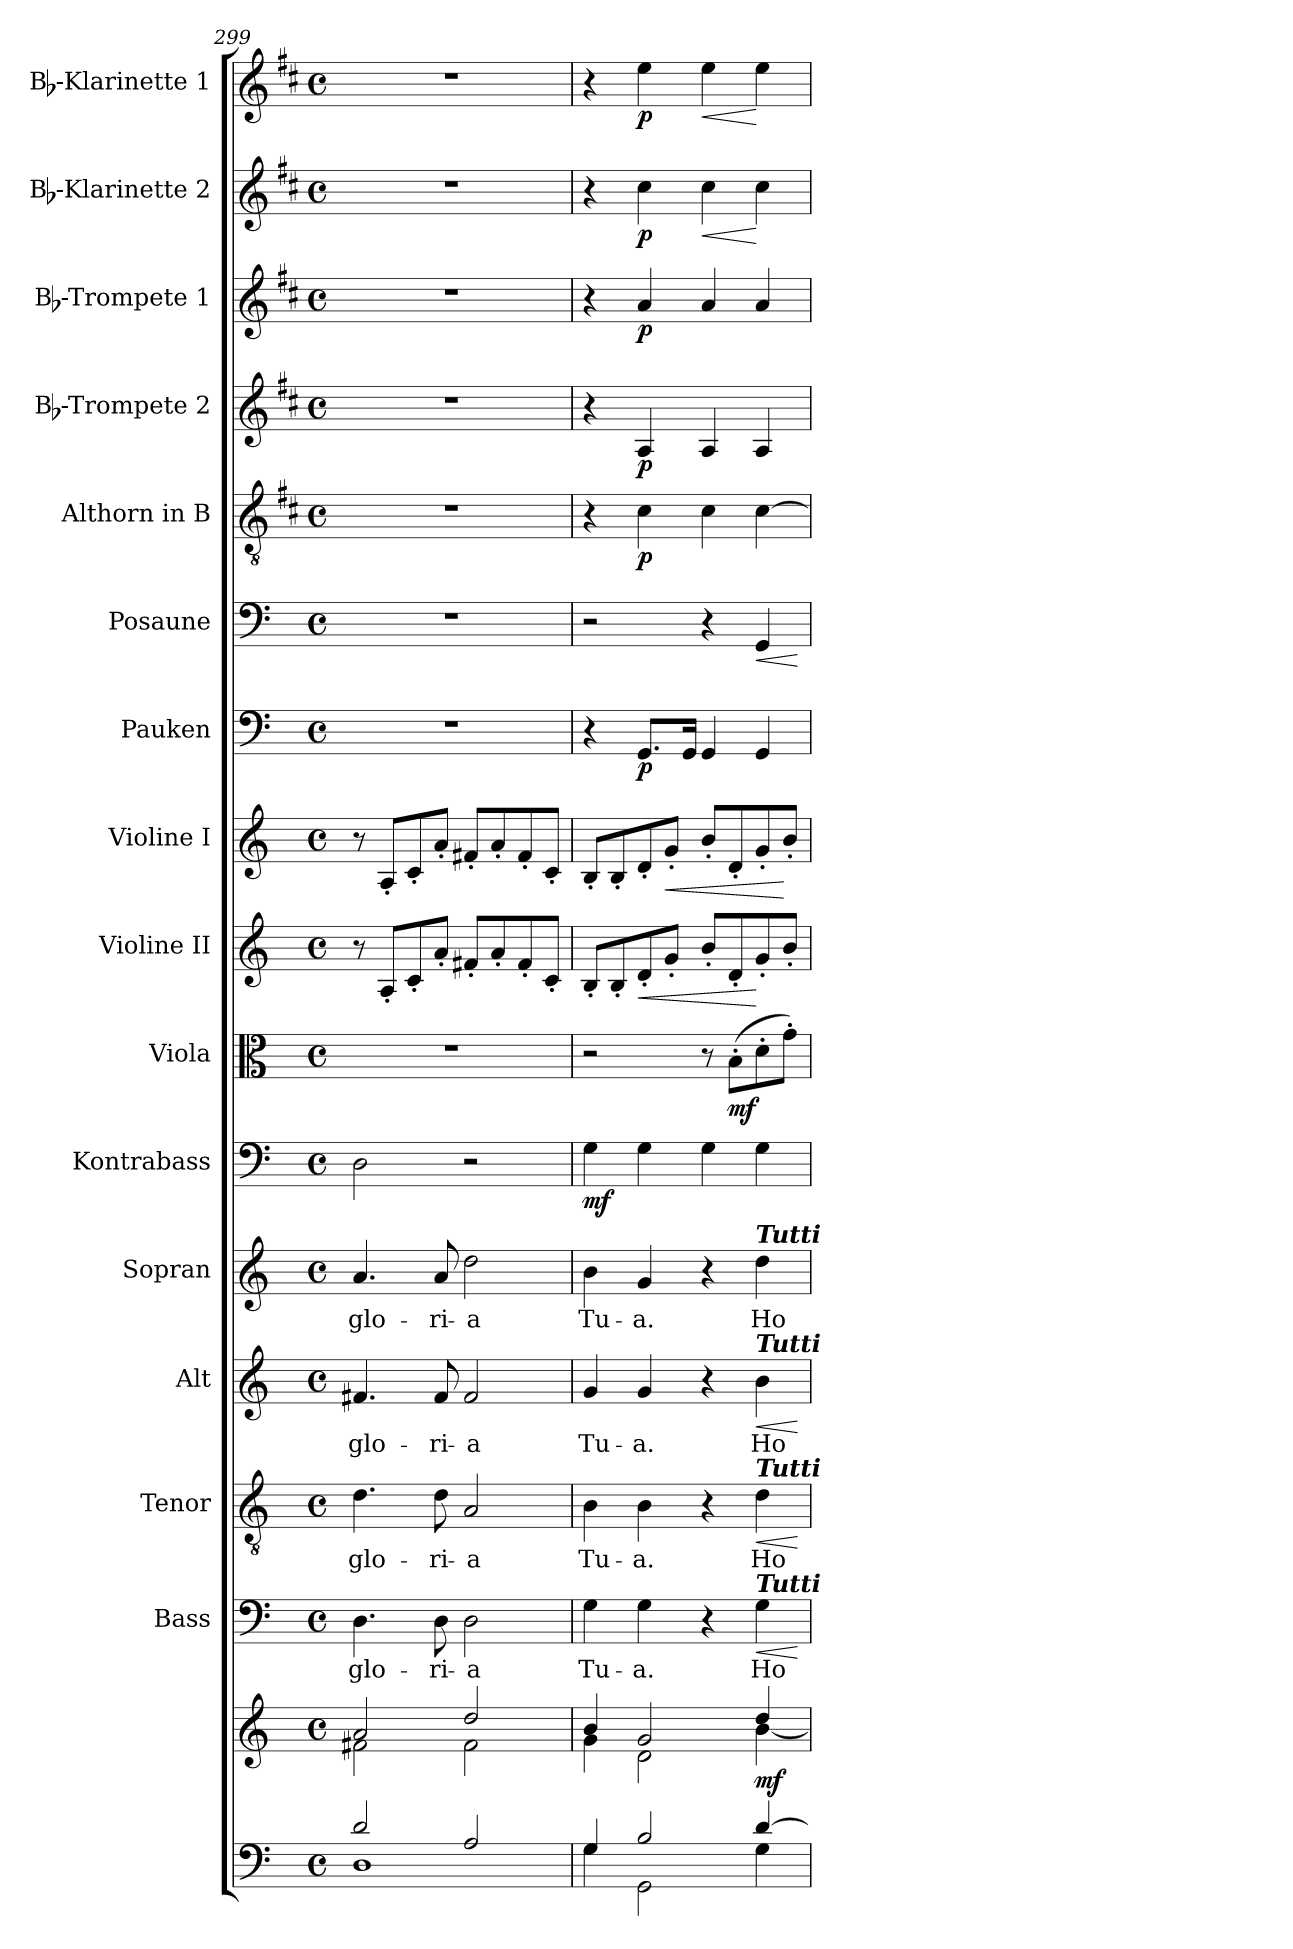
**kern	**kern	**dynam	**kern	**text	**dynam	**kern	**text	**dynam	**kern	**text	**dynam	**kern	**text	**kern	**dynam	**kern	**dynam	**kern	**dynam	**kern	**dynam	**kern	**dynam	**kern	**dynam	**kern	**dynam	**kern	**dynam	**kern	**dynam	**kern	**dynam	**kern	**dynam
*part16	*part16	*part16	*part15	*part15	*part15	*part14	*part14	*part14	*part13	*part13	*part13	*part12	*part12	*part11	*part11	*part10	*part10	*part9	*part9	*part8	*part8	*part7	*part7	*part6	*part6	*part5	*part5	*part4	*part4	*part3	*part3	*part2	*part2	*part1	*part1
*staff17	*staff16	*staff16/17	*staff15	*staff15	*staff15	*staff14	*staff14	*staff14	*staff13	*staff13	*staff13	*staff12	*staff12	*staff11	*staff11	*staff10	*staff10	*staff9	*staff9	*staff8	*staff8	*staff7	*staff7	*staff6	*staff6	*staff5	*staff5	*staff4	*staff4	*staff3	*staff3	*staff2	*staff2	*staff1	*staff1
*	*	*	*I"Bass	*	*	*I"Tenor	*	*	*I"Alt	*	*	*I"Sopran	*	*I"Kontrabass	*	*I"Viola	*	*I"Violine II	*	*I"Violine I	*	*I"Pauken	*	*I"Posaune	*	*I"Althorn in B	*	*I"Bb-Trompete 2	*	*I"Bb-Trompete 1	*	*I"Bb-Klarinette 2	*	*I"Bb-Klarinette 1	*
*	*	*	*I'B.	*	*	*I'T.	*	*	*I'A.	*	*	*I'S.	*	*I'Kb.	*	*I'Vla.	*	*I'Vl. II	*	*I'Vl. I	*	*I'Pk.	*	*I'Pos.	*	*	*	*I'Bb Trp. 2	*	*I'Bb Trp. 1	*	*I'Bb Kl. 2	*	*I'Bb Kl. 1	*
*clefF4	*clefG2	*	*clefF4	*	*	*clefGv2	*	*	*clefG2	*	*	*clefG2	*	*clefF4	*	*clefC3	*	*clefG2	*	*clefG2	*	*clefF4	*	*clefF4	*	*clefGv2	*	*clefG2	*	*clefG2	*	*clefG2	*	*clefG2	*
*	*	*	*	*	*	*	*	*	*	*	*	*	*	*ITrd7c12	*	*	*	*	*	*	*	*	*	*	*	*ITrd1c2	*	*ITrd1c2	*	*ITrd1c2	*	*ITrd1c2	*	*ITrd1c2	*
*k[]	*k[]	*	*k[]	*	*	*k[]	*	*	*k[]	*	*	*k[]	*	*k[]	*	*k[]	*	*k[]	*	*k[]	*	*k[]	*	*k[]	*	*k[]	*	*k[]	*	*k[]	*	*k[]	*	*k[]	*
*C:	*C:	*	*C:	*	*	*C:	*	*	*C:	*	*	*C:	*	*C:	*	*C:	*	*C:	*	*C:	*	*C:	*	*C:	*	*C:	*	*C:	*	*C:	*	*C:	*	*C:	*
*M4/4	*M4/4	*	*M4/4	*	*	*M4/4	*	*	*M4/4	*	*	*M4/4	*	*M4/4	*	*M4/4	*	*M4/4	*	*M4/4	*	*M4/4	*	*M4/4	*	*M4/4	*	*M4/4	*	*M4/4	*	*M4/4	*	*M4/4	*
*met(c)	*met(c)	*	*met(c)	*	*	*met(c)	*	*	*met(c)	*	*	*met(c)	*	*met(c)	*	*met(c)	*	*met(c)	*	*met(c)	*	*met(c)	*	*met(c)	*	*met(c)	*	*met(c)	*	*met(c)	*	*met(c)	*	*met(c)	*
=299	=299	=299	=299	=299	=299	=299	=299	=299	=299	=299	=299	=299	=299	=299	=299	=299	=299	=299	=299	=299	=299	=299	=299	=299	=299	=299	=299	=299	=299	=299	=299	=299	=299	=299	=299
*^	*^	*	*	*	*	*	*	*	*	*	*	*	*	*	*	*	*	*	*	*	*	*	*	*	*	*	*	*	*	*	*	*	*	*	*
!	!	!	!	!	!	!LO:LY:b	!	!	!LO:LY:b	!	!	!LO:LY:b	!	!	!LO:LY:b	!	!	!	!	!	!	!	!	!	!	!	!	!	!	!	!	!	!	!	!	!	!
2d/	1D	2a/	2f#X\	.	4.D\	glo-	.	4.d\	glo-	.	4.f#X/	glo-	.	4.a/	glo-	2DD\	.	1r	.	8r	.	8r	.	1r	.	1r	.	1r	.	1r	.	1r	.	1r	.	1r	.
.	.	.	.	.	.	.	.	.	.	.	.	.	.	.	.	.	.	.	.	8A'</L	.	8A'</L	.	.	.	.	.	.	.	.	.	.	.	.	.	.	.
.	.	.	.	.	.	.	.	.	.	.	.	.	.	.	.	.	.	.	.	8c'</	.	8c'</	.	.	.	.	.	.	.	.	.	.	.	.	.	.	.
!	!	!	!	!	!	!LO:LY:b	!	!	!LO:LY:b	!	!	!LO:LY:b	!	!	!LO:LY:b	!	!	!	!	!	!	!	!	!	!	!	!	!	!	!	!	!	!	!	!	!	!
.	.	.	.	.	8D\	-ri-	.	8d\	-ri-	.	8f#/	-ri-	.	8a/	-ri-	.	.	.	.	8a'</J	.	8a'</J	.	.	.	.	.	.	.	.	.	.	.	.	.	.	.
!	!	!	!	!	!	!LO:LY:b	!	!	!LO:LY:b	!	!	!LO:LY:b	!	!	!LO:LY:b	!	!	!	!	!	!	!	!	!	!	!	!	!	!	!	!	!	!	!	!	!	!
2A/	.	2dd/	2f#\	.	2D\	-a	.	2A/	-a	.	2f#/	-a	.	2dd\	-a	2r	.	.	.	8f#X'</L	.	8f#X'</L	.	.	.	.	.	.	.	.	.	.	.	.	.	.	.
.	.	.	.	.	.	.	.	.	.	.	.	.	.	.	.	.	.	.	.	8a'</	.	8a'</	.	.	.	.	.	.	.	.	.	.	.	.	.	.	.
.	.	.	.	.	.	.	.	.	.	.	.	.	.	.	.	.	.	.	.	8f#'</	.	8f#'</	.	.	.	.	.	.	.	.	.	.	.	.	.	.	.
.	.	.	.	.	.	.	.	.	.	.	.	.	.	.	.	.	.	.	.	8c'</J	.	8c'</J	.	.	.	.	.	.	.	.	.	.	.	.	.	.	.
=300	=300	=300	=300	=300	=300	=300	=300	=300	=300	=300	=300	=300	=300	=300	=300	=300	=300	=300	=300	=300	=300	=300	=300	=300	=300	=300	=300	=300	=300	=300	=300	=300	=300	=300	=300	=300	=300
!	!	!	!	!	!	!LO:LY:b	!	!	!LO:LY:b	!	!	!LO:LY:b	!	!	!LO:LY:b	!	!LO:DY:b	!	!	!	!	!	!	!	!	!	!	!	!	!	!	!	!	!	!	!	!
4G/	4G\	4b/	4g\	.	4G\	Tu-	.	4B\	Tu-	.	4g/	Tu-	.	4b\	Tu-	4GG\	mf	2r	.	8B'</L	.	8B'</L	.	4r	.	2r	.	4r	.	4r	.	4r	.	4r	.	4r	.
.	.	.	.	.	.	.	.	.	.	.	.	.	.	.	.	.	.	.	.	8B'</	.	8B'</	.	.	.	.	.	.	.	.	.	.	.	.	.	.	.
!	!	!	!	!	!	!LO:LY:b	!	!	!LO:LY:b	!	!	!LO:LY:b	!	!	!LO:LY:b	!	!	!	!	!	!LO:HP:b	!	!	!	!LO:DY:b	!	!	!	!LO:DY:b	!	!LO:DY:b	!	!LO:DY:b	!	!LO:DY:b	!	!LO:DY:b
2B/	2GG\	2g/	2d\	.	4G\	-a.	.	4B\	-a.	.	4g/	-a.	.	4g/	-a.	4GG\	.	.	.	8d'</	<	8d'</	.	8.GG/L	p	.	.	4B\	p	4G/	p	4g/	p	4b\	p	4dd\	p
!	!	!	!	!	!	!	!	!	!	!	!	!	!	!	!	!	!	!	!	!	!	!	!LO:HP:b	!	!	!	!	!	!	!	!	!	!	!	!	!	!
.	.	.	.	.	.	.	.	.	.	.	.	.	.	.	.	.	.	.	.	8g'</J	.	8g'</J	<	.	.	.	.	.	.	.	.	.	.	.	.	.	.
.	.	.	.	.	.	.	.	.	.	.	.	.	.	.	.	.	.	.	.	.	.	.	.	16GG/Jk	.	.	.	.	.	.	.	.	.	.	.	.	.
!	!	!	!	!	!	!	!	!	!	!	!	!	!	!	!	!	!	!	!	!	!	!	!	!	!	!	!	!	!	!	!	!	!	!	!LO:HP:b	!	!LO:HP:b
.	.	.	.	.	4r	.	.	4r	.	.	4r	.	.	4r	.	4GG\	.	8r	.	8b'</L	.	8b'</L	.	4GG/	.	4r	.	4B\	.	4G/	.	4g/	.	4b\	<	4dd\	<
!	!	!	!	!	!	!	!	!	!	!	!	!	!	!	!	!	!	!	!LO:DY:b	!	!	!	!	!	!	!	!	!	!	!	!	!	!	!	!	!	!
.	.	.	.	.	.	.	.	.	.	.	.	.	.	.	.	.	.	(>8B'>\L	mf	8d'</	.	8d'</	.	.	.	.	.	.	.	.	.	.	.	.	.	.	.
!	!	!	!	!	!	!	!	!	!	!	!	!	!	!LO:TX:a:Bi:t=Tutti	!	!	!	!	!	!	!	!	!	!	!	!	!	!	!	!	!	!	!	!	!	!	!
!	!	!	!	!	!	!	!	!	!	!	!LO:TX:a:Bi:t=Tutti	!	!	!	!	!	!	!	!	!	!	!	!	!	!	!	!	!	!	!	!	!	!	!	!	!	!
!	!	!	!	!	!	!	!	!LO:TX:a:Bi:t=Tutti	!	!	!	!	!	!	!	!	!	!	!	!	!	!	!	!	!	!	!	!	!	!	!	!	!	!	!	!	!
!	!	!	!	!	!LO:TX:a:Bi:t=Tutti	!	!	!	!	!	!	!	!	!	!	!	!	!	!	!	!	!	!	!	!	!	!	!	!	!	!	!	!	!	!	!	!
!	!	!	!	!LO:DY:b	!	!LO:LY:b	!LO:HP:b	!	!LO:LY:b	!LO:HP:b	!	!LO:LY:b	!LO:HP:b	!	!LO:LY:b	!	!	!	!	!	!	!	!	!	!	!	!LO:HP:b	!	!	!	!	!	!	!	!	!	!
[>4d/	4G\	4dd/	[<4b\	mf	4G\	Ho-	<	4d\	Ho-	<	4b\	Ho-	<	4dd\	Ho-	4GG\	.	8d'>\	.	8g'</	[	8g'</	.	4GG/	.	4GG/	<	[4B\	.	4G/	.	4g/	.	4b\	[	4dd\	[
.	.	.	.	.	.	.	.	.	.	.	.	.	.	.	.	.	.	8g'>\J)	.	8b'</J	.	8b'</J	[	.	.	.	.	.	.	.	.	.	.	.	.	.	.
*v	*v	*	*	*	*	*	*	*	*	*	*	*	*	*	*	*	*	*	*	*	*	*	*	*	*	*	*	*	*	*	*	*	*	*	*	*	*
*	*v	*v	*	*	*	*	*	*	*	*	*	*	*	*	*	*	*	*	*	*	*	*	*	*	*	*	*	*	*	*	*	*	*	*	*	*
.	.	.	.	.	[	.	.	[	.	.	[	.	.	.	.	.	.	.	.	.	.	.	.	.	[	.	.	.	.	.	.	.	.	.	.
=	=	=	=	=	=	=	=	=	=	=	=	=	=	=	=	=	=	=	=	=	=	=	=	=	=	=	=	=	=	=	=	=	=	=	=
*-	*-	*-	*-	*-	*-	*-	*-	*-	*-	*-	*-	*-	*-	*-	*-	*-	*-	*-	*-	*-	*-	*-	*-	*-	*-	*-	*-	*-	*-	*-	*-	*-	*-	*-	*-
